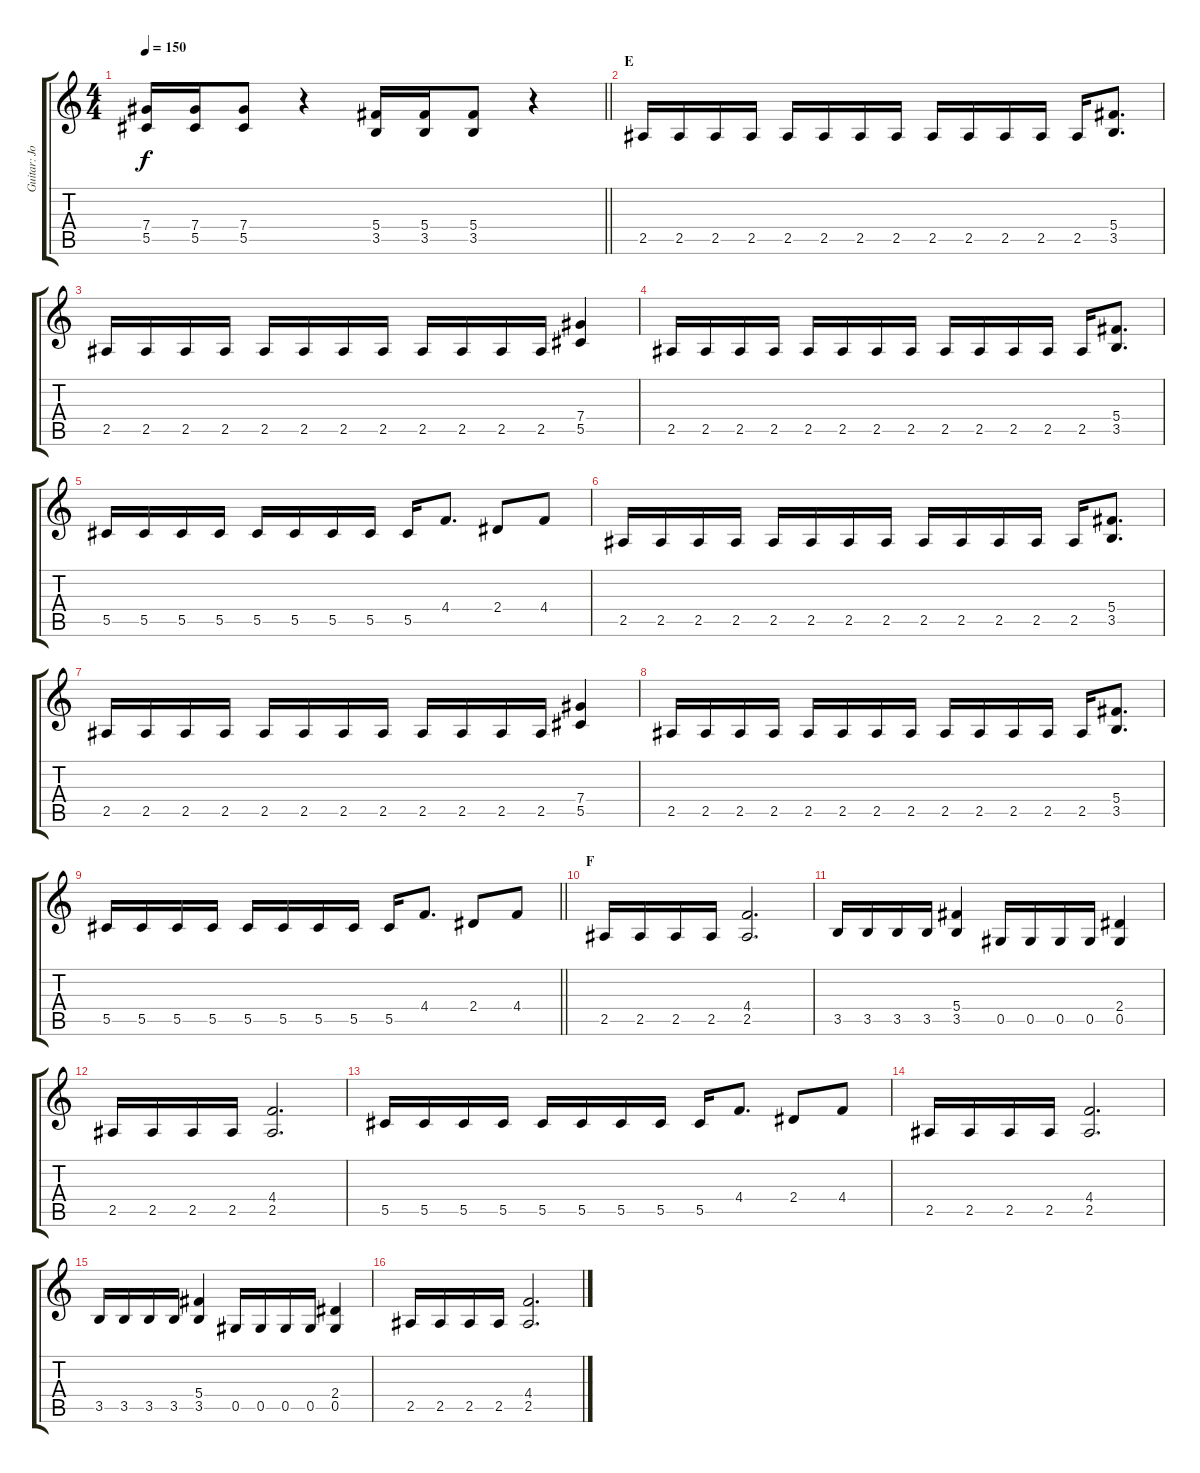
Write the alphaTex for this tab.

\track ("Guitar: Jon" "Guitar: Jo") {instrument distortionguitar}
\staff {score tabs}
\tuning (Eb4 Bb3 Gb3 Db3 Ab2 Eb2) {hide}
\ts (4 4)
\tempo 150
\clef g2
\barLineRight lightlight
\ks c
(7.4 5.5).16{dy f} (7.4 5.5).16 (7.4 5.5).8 r.4 (5.4 3.5).16 (5.4 3.5).16 (5.4 3.5).8 r.4 |
\section ("" "E")
2.5.16 2.5.16 2.5.16 2.5.16 2.5.16 2.5.16 2.5.16 2.5.16 2.5.16 2.5.16 2.5.16 2.5.16 2.5.16 (5.4 3.5).8{d} |
2.5.16 2.5.16 2.5.16 2.5.16 2.5.16 2.5.16 2.5.16 2.5.16 2.5.16 2.5.16 2.5.16 2.5.16 (7.4 5.5).4 |
2.5.16 2.5.16 2.5.16 2.5.16 2.5.16 2.5.16 2.5.16 2.5.16 2.5.16 2.5.16 2.5.16 2.5.16 2.5.16 (5.4 3.5).8{d} |
5.5.16 5.5.16 5.5.16 5.5.16 5.5.16 5.5.16 5.5.16 5.5.16 5.5.16 4.4.8{d} 2.4.8 4.4.8 |
2.5.16 2.5.16 2.5.16 2.5.16 2.5.16 2.5.16 2.5.16 2.5.16 2.5.16 2.5.16 2.5.16 2.5.16 2.5.16 (5.4 3.5).8{d} |
2.5.16 2.5.16 2.5.16 2.5.16 2.5.16 2.5.16 2.5.16 2.5.16 2.5.16 2.5.16 2.5.16 2.5.16 (7.4 5.5).4 |
2.5.16 2.5.16 2.5.16 2.5.16 2.5.16 2.5.16 2.5.16 2.5.16 2.5.16 2.5.16 2.5.16 2.5.16 2.5.16 (5.4 3.5).8{d} |
\barLineRight lightlight
5.5.16 5.5.16 5.5.16 5.5.16 5.5.16 5.5.16 5.5.16 5.5.16 5.5.16 4.4.8{d} 2.4.8 4.4.8 |
\section ("" "F")
2.5.16 2.5.16 2.5.16 2.5.16 (4.4 2.5).2{d} |
3.5.16 3.5.16 3.5.16 3.5.16 (5.4 3.5).4 0.5.16 0.5.16 0.5.16 0.5.16 (2.4 0.5).4 |
2.5.16 2.5.16 2.5.16 2.5.16 (4.4 2.5).2{d} |
5.5.16 5.5.16 5.5.16 5.5.16 5.5.16 5.5.16 5.5.16 5.5.16 5.5.16 4.4.8{d} 2.4.8 4.4.8 |
2.5.16 2.5.16 2.5.16 2.5.16 (4.4 2.5).2{d} |
3.5.16 3.5.16 3.5.16 3.5.16 (5.4 3.5).4 0.5.16 0.5.16 0.5.16 0.5.16 (2.4 0.5).4 |
2.5.16 2.5.16 2.5.16 2.5.16 (4.4 2.5).2{d}
